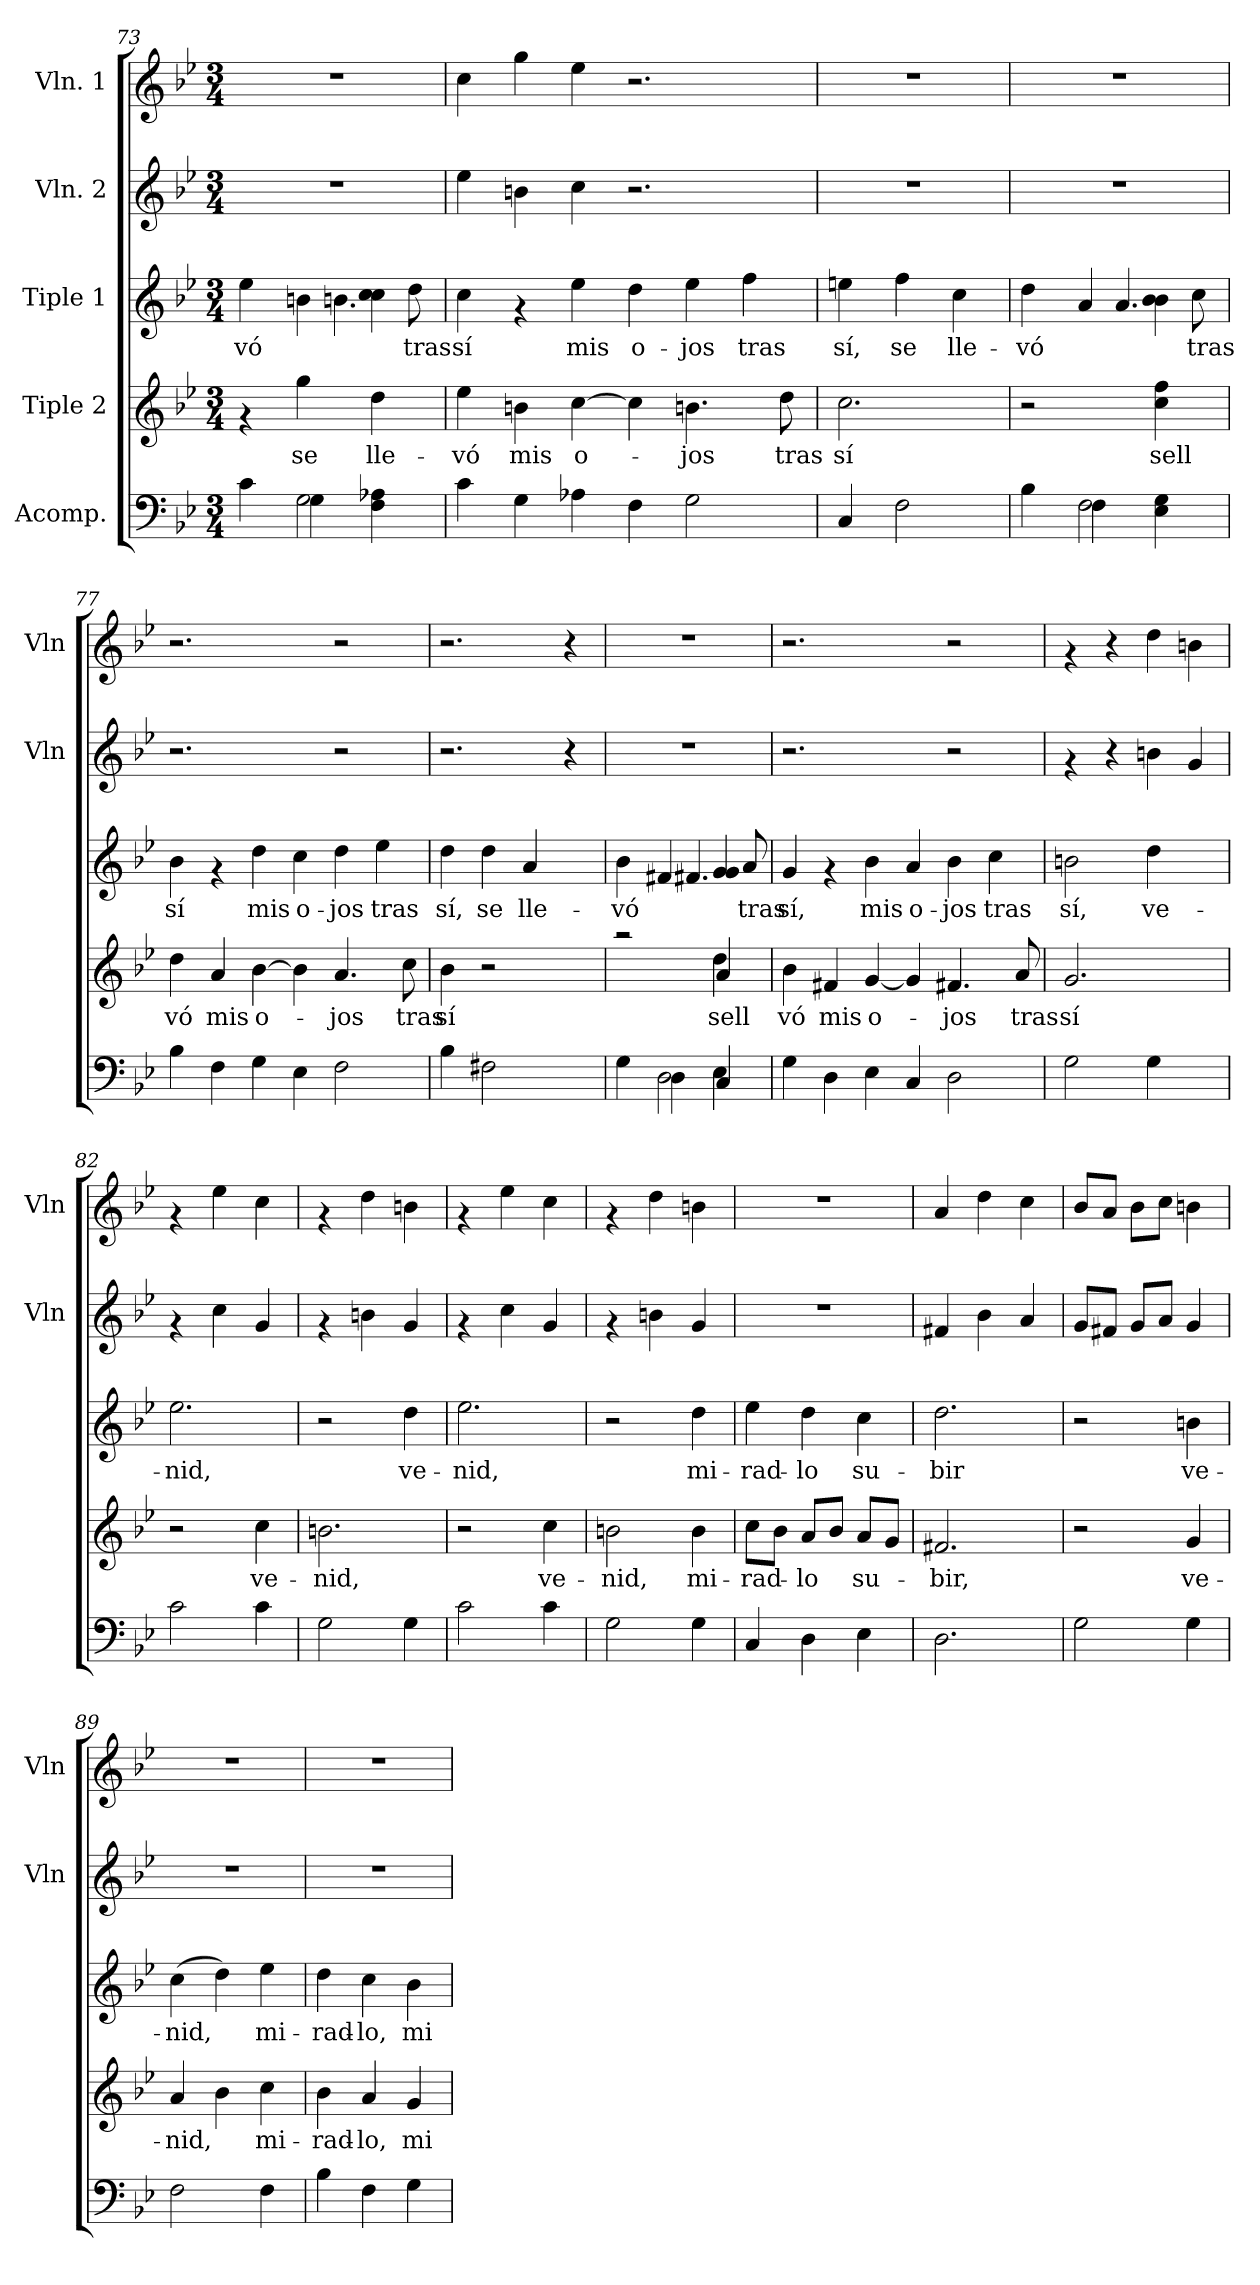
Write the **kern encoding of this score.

**kern	**kern	**text	**kern	**text	**kern	**kern
*part5	*part4	*part4	*part3	*part3	*part2	*part1
*staff5	*staff4	*staff4	*staff3	*staff3	*staff2	*staff1
*I"Acomp.	*I"Tiple 2	*	*I"Tiple 1	*	*I"Vln. 2	*I"Vln. 1
*	*	*	*	*	*I'Vln	*I'Vln
*clefF4	*clefG2	*	*clefG2	*	*clefG2	*clefG2
*k[b-e-]	*k[b-e-]	*	*k[b-e-]	*	*k[b-e-]	*k[b-e-]
*B-:	*B-:	*	*B-:	*	*B-:	*B-:
*M3/4	*M3/4	*	*M3/4	*	*M3/4	*M3/4
=73	=73	=73	=73	=73	=73	=73
*^	*	*	*	*	*	*
!	!	!	!	!	!LO:LY:b	!	!
*	*	*	*	*^	*	*	*
*	*	*	*	*	*^	*	*	*
4c\	4ryy	4rf	.	4ee-\	4.ryy	2ryy	-vó	2.r	2.r
!	!	!	!LO:LY:b	!	!	!	!	!	!
2G\	4G\	4gg\	se	4bn\	.	.	.	.	.
.	.	.	.	.	4.bn\	.	.	.	.
!	!	!	!LO:LY:b	!	!	!	!	!	!
.	4F\ 4A-X\	4dd\	lle-	4cc\ 4cc\	.	8ryy	.	.	.
!	!	!	!	!	!	!	!LO:LY:b	!	!
.	.	.	.	.	.	8dd\	tras	.	.
*v	*v	*	*	*	*	*	*	*	*
=74	=74	=74	=74	=74	=74	=74	=74	=74
!	!	!LO:LY:b	!	!	!	!LO:LY:b	!	!
*	*	*	*v	*v	*v	*	*	*
4c\	4ee-\	-vó	4cc\	sí	4ee-\	4cc\
!	!	!LO:LY:b	!	!	!	!
4G\	4bn\	mis	4rf	.	4bn\	4gg\
!	!	!LO:LY:b	!	!LO:LY:b	!	!
4A-X\	[>4cc\	o-	4ee-\	mis	4cc\	4ee-\
!	!	!	!	!LO:LY:b	!	!
4F\	4cc\]	.	4dd\	o-	2.r	2.r
!	!	!LO:LY:b	!	!LO:LY:b	!	!
2G\	4.bn\	-jos	4ee-\	-jos	.	.
!	!	!	!	!LO:LY:b	!	!
.	.	.	4ff\	tras	.	.
!	!	!LO:LY:b	!	!	!	!
.	8dd\	tras	.	.	.	.
=75	=75	=75	=75	=75	=75	=75
!	!	!LO:LY:b	!	!LO:LY:b	!	!
4C/	2.cc\	sí	4een\	sí,	2.r	2.r
!	!	!	!	!LO:LY:b	!	!
2F\	.	.	4ff\	se	.	.
!	!	!	!	!LO:LY:b	!	!
.	.	.	4cc\	lle-	.	.
=76	=76	=76	=76	=76	=76	=76
*^	*	*	*	*	*	*
!	!	!	!	!	!LO:LY:b	!	!
*	*	*	*	*^	*	*	*
*	*	*	*	*	*^	*	*	*
4B-\	4ryy	2r	.	4dd\	4.ryy	2ryy	-vó	2.r	2.r
2F\	4F\	.	.	4a/	.	.	.	.	.
.	.	.	.	.	4.a/	.	.	.	.
!	!	!	!LO:LY:b	!	!	!	!	!	!
.	4E-\ 4G\	4cc\ 4ff\	sell	4b-\ 4b-\	.	8ryy	.	.	.
!	!	!	!	!	!	!	!LO:LY:b	!	!
.	.	.	.	.	.	8cc\	tras	.	.
*v	*v	*	*	*	*	*	*	*	*
!!LO:LB:g=z
=77	=77	=77	=77	=77	=77	=77	=77	=77
!	!	!LO:LY:b	!	!	!	!LO:LY:b	!	!
*	*	*	*v	*v	*v	*	*	*
4B-\	4dd\	vó	4b-\	sí	2.r	2.r
!	!	!LO:LY:b	!	!	!	!
4F\	4a/	mis	4rf	.	.	.
!	!	!LO:LY:b	!	!LO:LY:b	!	!
4G\	[>4b-\	o-	4dd\	mis	.	.
!	!	!	!	!LO:LY:b	!	!
4E-\	4b-\]	.	4cc\	o-	4ryy	4ryy
!	!	!LO:LY:b	!	!LO:LY:b	!	!
2F\	4.a/	-jos	4dd\	-jos	2r	2r
!	!	!	!	!LO:LY:b	!	!
.	.	.	4ee-\	tras	.	.
!	!	!LO:LY:b	!	!	!	!
.	8cc\	tras	.	.	.	.
=78	=78	=78	=78	=78	=78	=78
!	!	!LO:LY:b	!	!LO:LY:b	!	!
4B-\	4b-\	sí	4dd\	sí,	2.r	2.r
!	!	!	!	!LO:LY:b	!	!
2F#X\	2r	.	4dd\	se	.	.
!	!	!	!	!LO:LY:b	!	!
.	.	.	4a/	lle-	.	.
4ryy	4ryy	.	4ryy	.	4r	4r
=79	=79	=79	=79	=79	=79	=79
*^	*^	*	*	*	*	*
*	*^	*	*	*	*	*	*	*
!	!	!	!	!	!	!	!LO:LY:b	!	!
*	*	*	*	*	*	*^	*	*	*
*	*	*	*	*	*	*	*^	*	*	*
4G\	4ryy	2ryy	2raa	2ryy	.	4b-\	4.ryy	2ryy	-vó	2.r	2.r
2D\	4D\	.	.	.	.	4f#X/	.	.	.	.	.
.	.	.	.	.	.	.	4.f#X/	.	.	.	.
!	!	!	!	!	!LO:LY:b	!	!	!	!	!	!
.	4E-\	4C/	4dd\	4a/	sell	4g/ 4g/	.	8ryy	.	.	.
!	!	!	!	!	!	!	!	!	!LO:LY:b	!	!
.	.	.	.	.	.	.	.	8a/	tras	.	.
*v	*v	*v	*	*	*	*	*	*	*	*	*
*	*v	*v	*	*	*	*	*	*	*
=80	=80	=80	=80	=80	=80	=80	=80	=80
!	!	!LO:LY:b	!	!	!	!LO:LY:b	!	!
*	*	*	*v	*v	*v	*	*	*
4G\	4b-\	vó	4g/	sí,	2.r	2.r
!	!	!LO:LY:b	!	!	!	!
4D\	4f#X/	mis	4rf	.	.	.
!	!	!LO:LY:b	!	!LO:LY:b	!	!
4E-\	[>4g/	o-	4b-\	mis	.	.
!	!	!	!	!LO:LY:b	!	!
4C/	4g/]	.	4a/	o-	4ryy	4ryy
!	!	!LO:LY:b	!	!LO:LY:b	!	!
2D\	4.f#X/	-jos	4b-\	-jos	2r	2r
!	!	!	!	!LO:LY:b	!	!
.	.	.	4cc\	tras	.	.
!	!	!LO:LY:b	!	!	!	!
.	8a/	tras	.	.	.	.
=81	=81	=81	=81	=81	=81	=81
!	!	!LO:LY:b	!	!LO:LY:b	!	!
2G\	2.g/	sí	2bn\	sí,	4rf	4rf
.	.	.	.	.	4r	4r
!	!	!	!	!LO:LY:b	!	!
4G\	.	.	4dd\	ve-	4bn\	4dd\
4ryy	4ryy	.	4ryy	.	4g/	4bn\
!!LO:PB:g=z
=82	=82	=82	=82	=82	=82	=82
!	!	!	!	!LO:LY:b	!	!
2c\	2r	.	2.ee-\	-nid,	4rf	4rf
.	.	.	.	.	4cc\	4ee-\
!	!	!LO:LY:b	!	!	!	!
4c\	4cc\	ve-	.	.	4g/	4cc\
=83	=83	=83	=83	=83	=83	=83
!	!	!LO:LY:b	!	!	!	!
2G\	2.bn\	-nid,	2r	.	4rf	4rf
.	.	.	.	.	4bn\	4dd\
!	!	!	!	!LO:LY:b	!	!
4G\	.	.	4dd\	ve-	4g/	4bn\
=84	=84	=84	=84	=84	=84	=84
!	!	!	!	!LO:LY:b	!	!
2c\	2r	.	2.ee-\	-nid,	4rf	4rf
.	.	.	.	.	4cc\	4ee-\
!	!	!LO:LY:b	!	!	!	!
4c\	4cc\	ve-	.	.	4g/	4cc\
=85	=85	=85	=85	=85	=85	=85
!	!	!LO:LY:b	!	!	!	!
2G\	2bn\	-nid,	2r	.	4rf	4rf
.	.	.	.	.	4bn\	4dd\
!	!	!LO:LY:b	!	!LO:LY:b	!	!
4G\	4b\	mi-	4dd\	mi-	4g/	4bn\
=86	=86	=86	=86	=86	=86	=86
!	!	!LO:LY:b	!	!LO:LY:b	!	!
4C/	8cc\L	-rad-	4ee-\	-rad-	2.r	2.r
.	8b-\J	.	.	.	.	.
!	!	!LO:LY:b	!	!LO:LY:b	!	!
4D\	8a/L	-lo	4dd\	-lo	.	.
.	8b-/J	.	.	.	.	.
!	!	!LO:LY:b	!	!LO:LY:b	!	!
4E-\	8a/L	su-	4cc\	su-	.	.
.	8g/J	.	.	.	.	.
=87	=87	=87	=87	=87	=87	=87
!	!	!LO:LY:b	!	!LO:LY:b	!	!
2.D\	2.f#X/	-bir,	2.dd\	-bir	4f#X/	4a/
.	.	.	.	.	4b-\	4dd\
.	.	.	.	.	4a/	4cc\
=88	=88	=88	=88	=88	=88	=88
2G\	2r	.	2r	.	8g/L	8b-/L
.	.	.	.	.	8f#X/J	8a/J
.	.	.	.	.	8g/L	8b-\L
.	.	.	.	.	8a/J	8cc\J
!	!	!LO:LY:b	!	!LO:LY:b	!	!
4G\	4g/	ve-	4bn\	ve-	4g/	4bn\
!!LO:LB:g=z
=89	=89	=89	=89	=89	=89	=89
!	!	!LO:LY:b	!	!LO:LY:b	!	!
2F\	4a/	-nid,	(>4cc\	-nid,	2.r	2.r
.	4b-\	.	4dd\)	.	.	.
!	!	!LO:LY:b	!	!LO:LY:b	!	!
4F\	4cc\	mi-	4ee-\	mi-	.	.
=90	=90	=90	=90	=90	=90	=90
!	!	!LO:LY:b	!	!LO:LY:b	!	!
4B-\	4b-\	-rad-	4dd\	-rad-	2.r	2.r
!	!	!LO:LY:b	!	!LO:LY:b	!	!
4F\	4a/	-lo,	4cc\	-lo,	.	.
!	!	!LO:LY:b	!	!LO:LY:b	!	!
4G\	4g/	mi-	4b-\	mi-	.	.
=	=	=	=	=	=	=
*-	*-	*-	*-	*-	*-	*-
